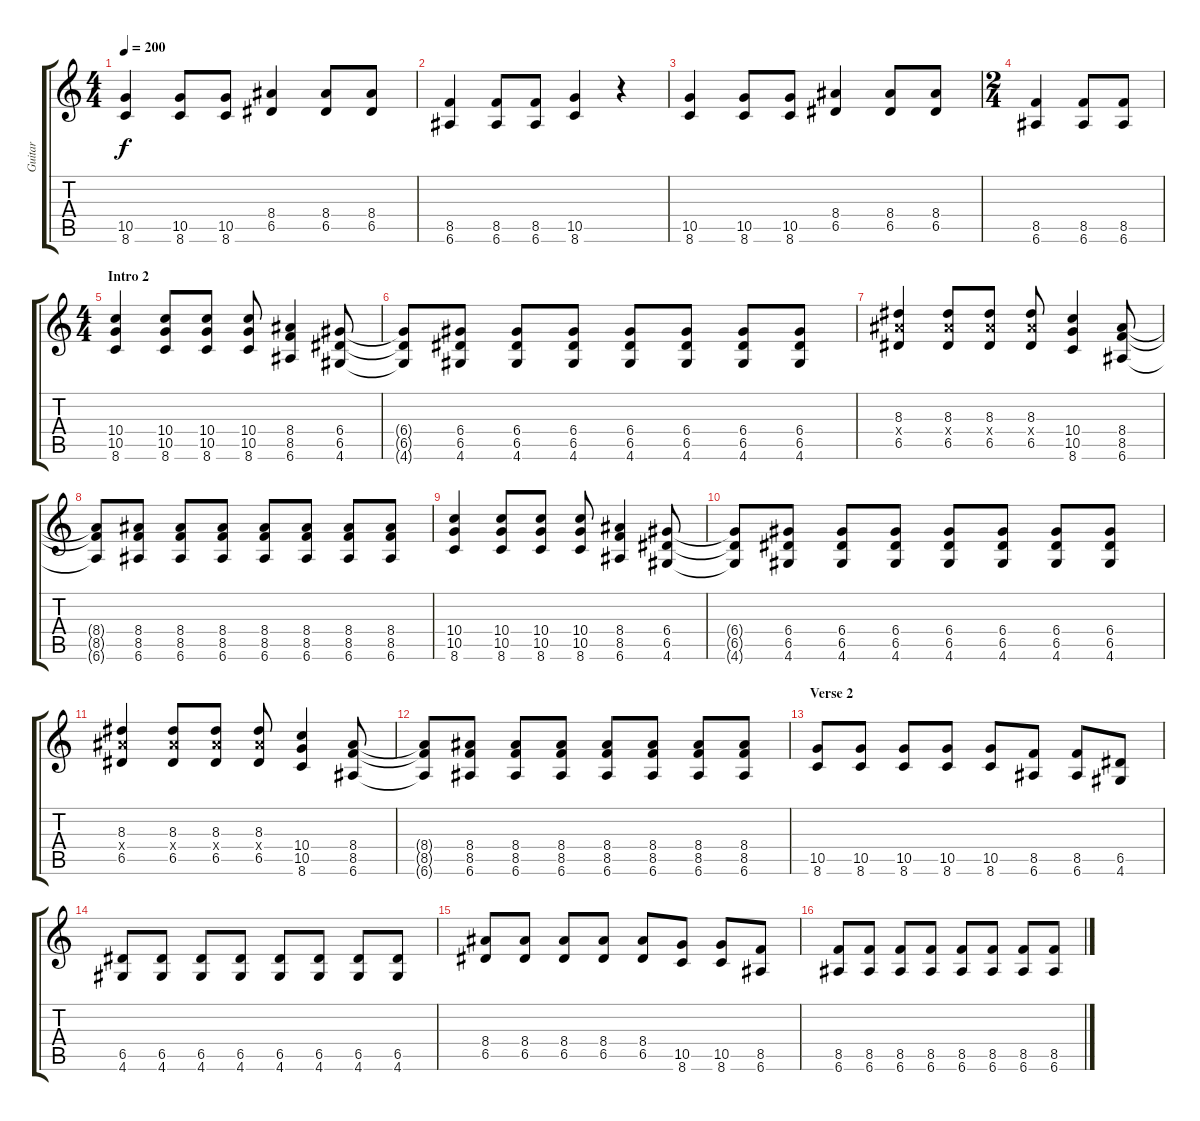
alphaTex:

\track ("Guitar" "Guitar") {instrument distortionguitar}
\staff {score tabs}
\tuning (E4 B3 G3 D3 A2 E2) {hide}
\ts (4 4)
\tempo 200
\clef g2
\ks c
(10.5 8.6).4{dy f} (10.5 8.6).8 (10.5 8.6).8 (8.4 6.5).4 (8.4 6.5).8 (8.4 6.5).8 |
(8.5 6.6).4 (8.5 6.6).8 (8.5 6.6).8 (10.5 8.6).4 r.4 |
(10.5 8.6).4 (10.5 8.6).8 (10.5 8.6).8 (8.4 6.5).4 (8.4 6.5).8 (8.4 6.5).8 |
\ts (2 4)
(8.5 6.6).4 (8.5 6.6).8 (8.5 6.6).8 |
\ts (4 4)
\section ("" "Intro 2")
(10.4 10.5 8.6).4 (10.4 10.5 8.6).8 (10.4 10.5 8.6).8 (10.4 10.5 8.6).8 (8.4 8.5 6.6).4 (6.4 6.5 4.6).8 |
(6.4{t} 6.5{t} 4.6{t}).8 (6.4 6.5 4.6).8 (6.4 6.5 4.6).8 (6.4 6.5 4.6).8 (6.4 6.5 4.6).8 (6.4 6.5 4.6).8 (6.4 6.5 4.6).8 (6.4 6.5 4.6).8 |
(8.3 8.4{x} 6.5).4 (8.3 8.4{x} 6.5).8 (8.3 8.4{x} 6.5).8 (8.3 8.4{x} 6.5).8 (10.4 10.5 8.6).4 (8.4 8.5 6.6).8 |
(8.4{t} 8.5{t} 6.6{t}).8 (8.4 8.5 6.6).8 (8.4 8.5 6.6).8 (8.4 8.5 6.6).8 (8.4 8.5 6.6).8 (8.4 8.5 6.6).8 (8.4 8.5 6.6).8 (8.4 8.5 6.6).8 |
(10.4 10.5 8.6).4 (10.4 10.5 8.6).8 (10.4 10.5 8.6).8 (10.4 10.5 8.6).8 (8.4 8.5 6.6).4 (6.4 6.5 4.6).8 |
(6.4{t} 6.5{t} 4.6{t}).8 (6.4 6.5 4.6).8 (6.4 6.5 4.6).8 (6.4 6.5 4.6).8 (6.4 6.5 4.6).8 (6.4 6.5 4.6).8 (6.4 6.5 4.6).8 (6.4 6.5 4.6).8 |
(8.3 8.4{x} 6.5).4 (8.3 8.4{x} 6.5).8 (8.3 8.4{x} 6.5).8 (8.3 8.4{x} 6.5).8 (10.4 10.5 8.6).4 (8.4 8.5 6.6).8 |
(8.4{t} 8.5{t} 6.6{t}).8 (8.4 8.5 6.6).8 (8.4 8.5 6.6).8 (8.4 8.5 6.6).8 (8.4 8.5 6.6).8 (8.4 8.5 6.6).8 (8.4 8.5 6.6).8 (8.4 8.5 6.6).8 |
\section ("" "Verse 2")
(10.5 8.6).8 (10.5 8.6).8 (10.5 8.6).8 (10.5 8.6).8 (10.5 8.6).8 (8.5 6.6).8 (8.5 6.6).8 (6.5 4.6).8 |
(6.5 4.6).8 (6.5 4.6).8 (6.5 4.6).8 (6.5 4.6).8 (6.5 4.6).8 (6.5 4.6).8 (6.5 4.6).8 (6.5 4.6).8 |
(8.4 6.5).8 (8.4 6.5).8 (8.4 6.5).8 (8.4 6.5).8 (8.4 6.5).8 (10.5 8.6).8 (10.5 8.6).8 (8.5 6.6).8 |
(8.5 6.6).8 (8.5 6.6).8 (8.5 6.6).8 (8.5 6.6).8 (8.5 6.6).8 (8.5 6.6).8 (8.5 6.6).8 (8.5 6.6).8
